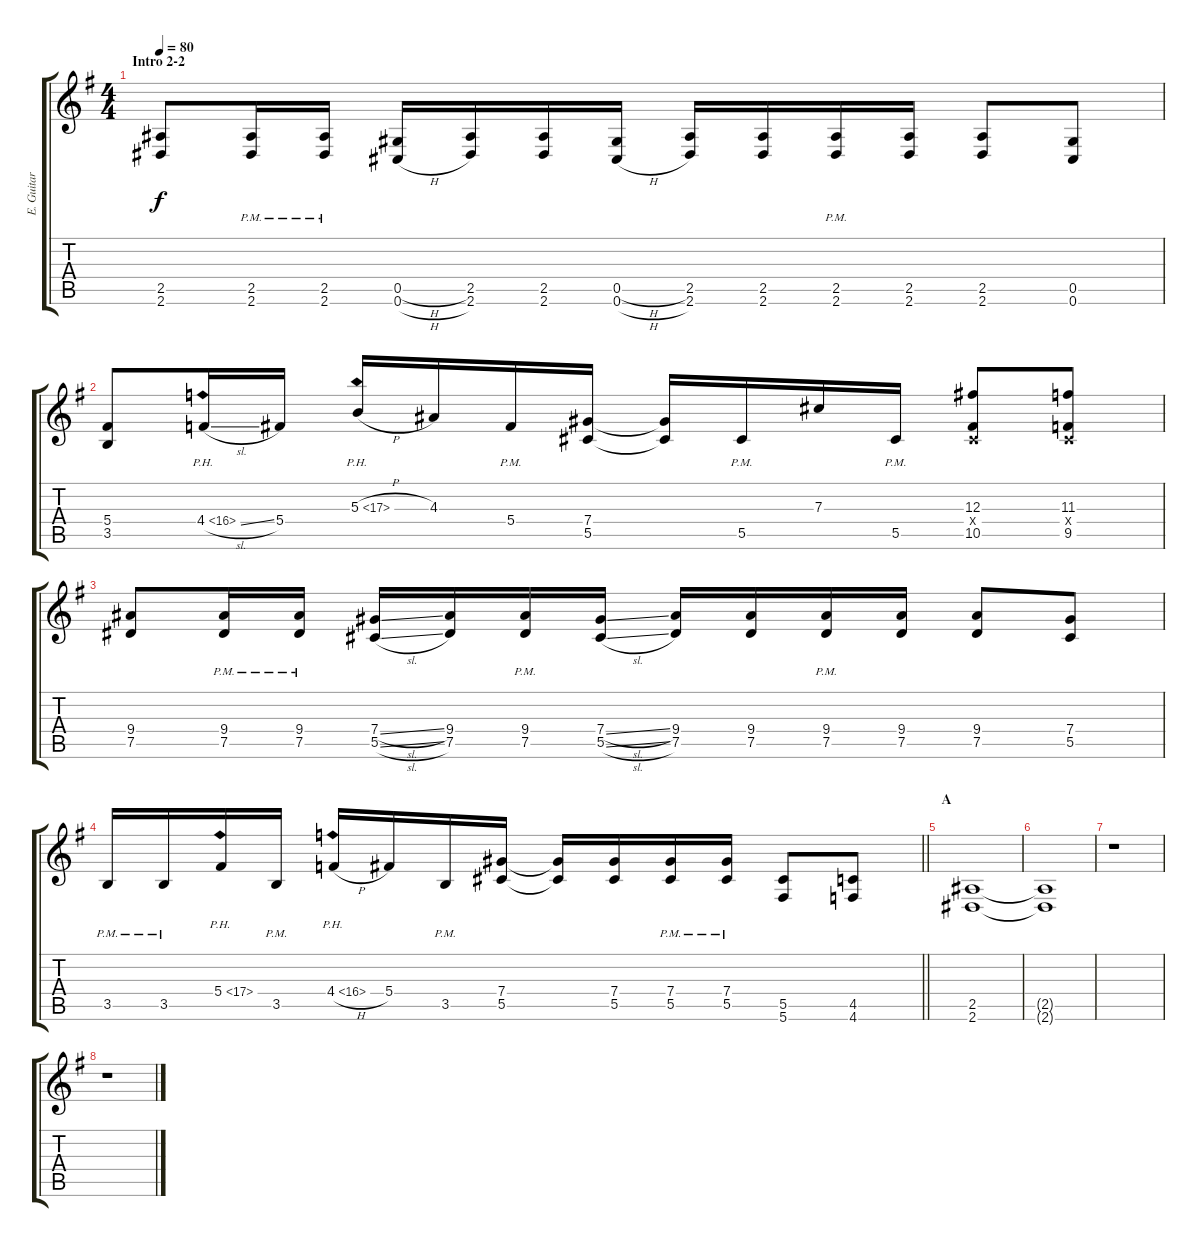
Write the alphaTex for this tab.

\track ("E. Guitar II" "E. Guitar ") {instrument distortionguitar}
\staff {score tabs}
\tuning (Eb4 Bb3 Gb3 Db3 Ab2 Db2) {hide}
\ts (4 4)
\section ("" "Intro 2-2")
\tempo 80
\clef g2
\ks g
(2.5 2.6).8{dy f} (2.5{pm} 2.6{pm}).16 (2.5{pm} 2.6{pm}).16 (0.5{h} 0.6{h}).16 (2.5 2.6).16 (2.5 2.6).16 (0.5{h} 0.6{h}).16 (2.5 2.6).16 (2.5 2.6).16 (2.5{pm} 2.6{pm}).16 (2.5 2.6).16 (2.5 2.6).8 (0.5 0.6).8 |
(5.4 3.5).8 4.4{ph 12 sl}.16 5.4.16 5.3{ph 12 h}.16 4.3.16 5.4{pm}.16 (7.4 5.5).16 (7.4{t} 5.5{t}).16 5.5{pm}.16 7.3.16 5.5{pm}.16 (12.3 0.4{x} 10.5).8 (11.3 0.4{x} 9.5).8 |
(9.4 7.5).8 (9.4{pm} 7.5{pm}).16 (9.4{pm} 7.5{pm}).16 (7.4{sl} 5.5{sl}).16 (9.4 7.5).16 (9.4{pm} 7.5{pm}).16 (7.4{sl} 5.5{sl}).16 (9.4 7.5).16 (9.4 7.5).16 (9.4{pm} 7.5{pm}).16 (9.4 7.5).16 (9.4 7.5).8 (7.4 5.5).8 |
\barLineRight lightlight
3.5{pm}.16 3.5{pm}.16 5.4{ph 12}.16 3.5{pm}.16 4.4{ph 12 h}.16 5.4.16 3.5{pm}.16 (7.4 5.5).16 (7.4{t} 5.5{t}).16 (7.4 5.5).16 (7.4{pm} 5.5{pm}).16 (7.4{pm} 5.5{pm}).16 (5.5 5.6).8 (4.5 4.6).8 |
\section ("" "A")
(2.5 2.6).1 |
(2.5{t} 2.6{t}).1 |
r.1 |
r.1
